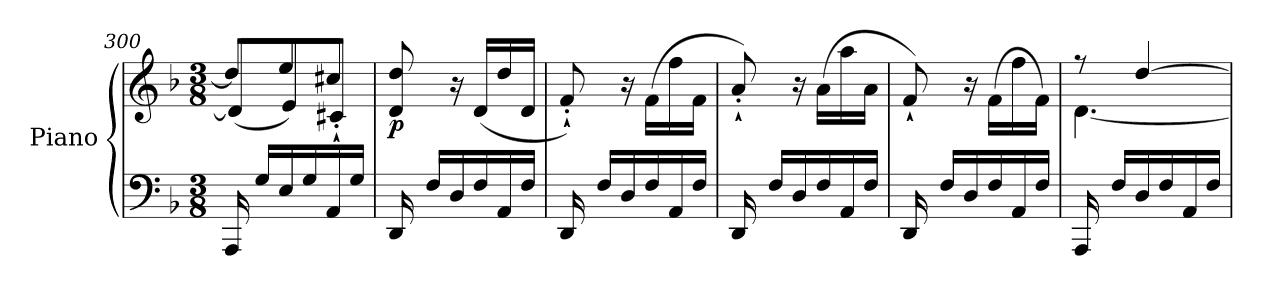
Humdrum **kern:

**kern	**kern	**dynam
*part1	*part1	*part1
*staff2	*staff1	*staff1/2
*I"Piano	*	*
*I'Pno	*	*
*clefF4	*clefG2	*
*k[b-]	*k[b-]	*
*M3/8	*M3/8	*
=300	=300	=300
*	*^	*
16AAA/	8dd/L]	(8d/L]	.
16G/LL	.	.	.
16E/	8ee/	8e/)	.
16G/	.	.	.
16AA/	8cc#X/J	8c#X`'/J	.
16G/JJ	.	.	.
*	*v	*v	*
=301	=301	=301
!	!	!LO:DY:b
16DD/	8d/ 8dd/	p
16F/LL	.	.
16D/	16r	.
16F/	(16d/LL	.
16AA/	16dd/	.
16F/JJ	16d/JJ	.
=302	=302	=302
16DD/	8f`'/)	.
16F/LL	.	.
16D/	16r	.
16F/	(16f\LL	.
16AA/	16ff\	.
16F/JJ	16f\JJ	.
=303	=303	=303
16DD/	8a`'/)	.
16F/LL	.	.
16D/	16r	.
16F/	(16a\LL	.
16AA/	16aa\	.
16F/JJ	16a\JJ	.
!!LO:LB:g=z
=304	=304	=304
16DD/	8f`/)	.
16F/LL	.	.
16D/	16r	.
16F/	(16f\LL	.
16AA/	16ff\	.
16F/JJ	16f\JJ)	.
=305	=305	=305
*	*^	*
16AAA/	8r	[4.d\	.
16F/LL	.	.	.
16D/	[4dd/	.	.
16F/	.	.	.
16AA/	.	.	.
16F/JJ	.	.	.
*	*v	*v	*
=	=	=
*-	*-	*-
